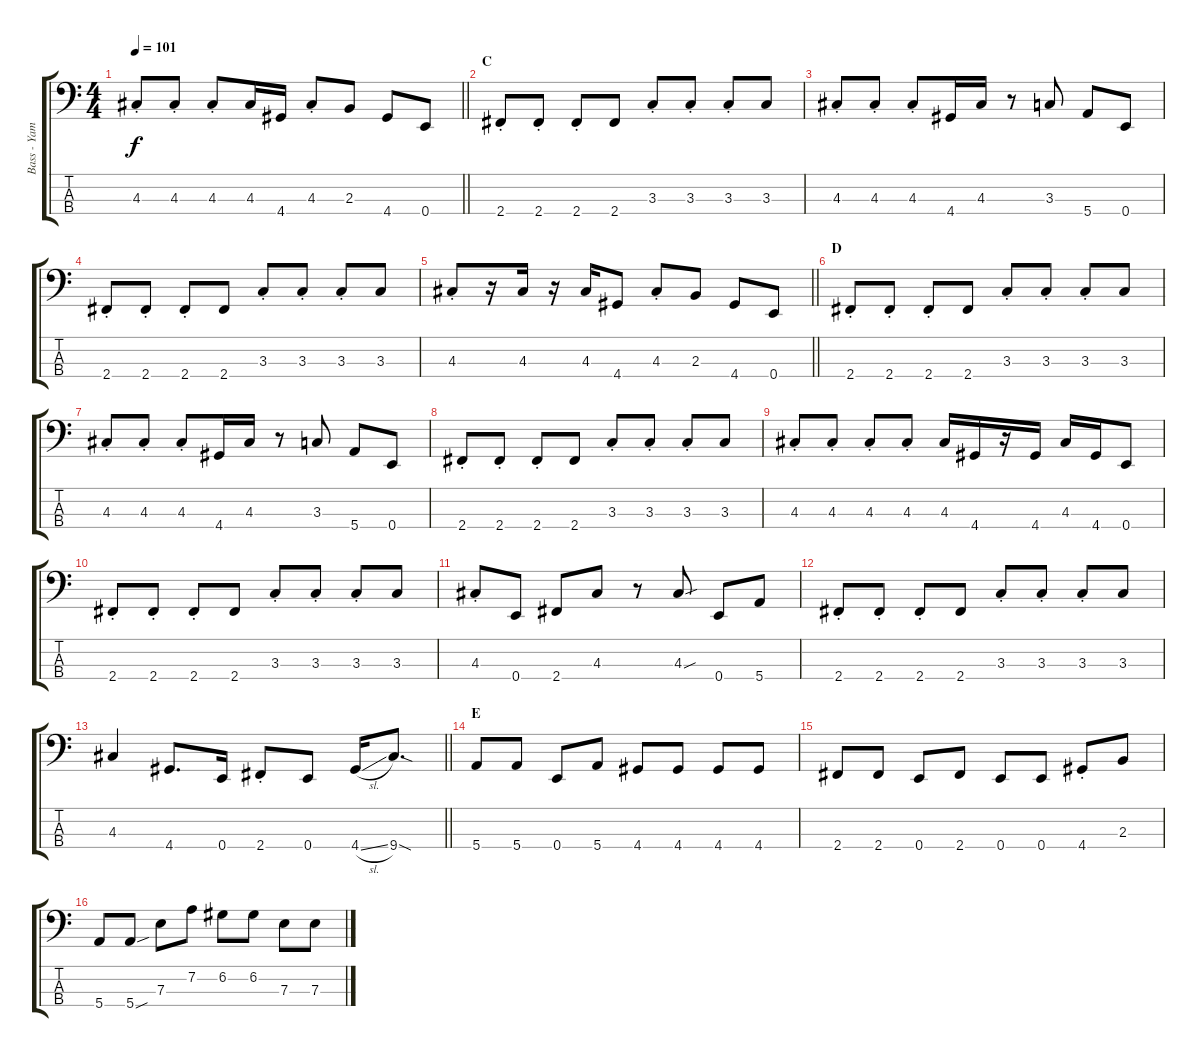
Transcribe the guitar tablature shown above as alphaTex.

\track ("Bass - Yamada" "Bass - Yam") {instrument electricbasspick}
\staff {score tabs}
\tuning (G2 D2 A1 E1) {hide}
\ts (4 4)
\tempo 101
\clef f4
\barLineRight lightlight
\ks c
4.3{st}.8{dy f} 4.3{st}.8 4.3{st}.8 4.3.16 4.4.16 4.3{st}.8 2.3.8 4.4.8 0.4.8 |
\section ("" "C")
2.4{st}.8 2.4{st}.8 2.4{st}.8 2.4.8 3.3{st}.8 3.3{st}.8 3.3{st}.8 3.3.8 |
4.3{st}.8 4.3{st}.8 4.3{st}.8 4.4.16 4.3.16 r.8 3.3.8 5.4.8 0.4.8 |
2.4{st}.8 2.4{st}.8 2.4{st}.8 2.4.8 3.3{st}.8 3.3{st}.8 3.3{st}.8 3.3.8 |
\barLineRight lightlight
4.3{st}.8 r.16 4.3.16 r.16 4.3.16 4.4.8 4.3{st}.8 2.3.8 4.4.8 0.4.8 |
\section ("" "D")
2.4{st}.8 2.4{st}.8 2.4{st}.8 2.4.8 3.3{st}.8 3.3{st}.8 3.3{st}.8 3.3.8 |
4.3{st}.8 4.3{st}.8 4.3{st}.8 4.4.16 4.3.16 r.8 3.3.8 5.4.8 0.4.8 |
2.4{st}.8 2.4{st}.8 2.4{st}.8 2.4.8 3.3{st}.8 3.3{st}.8 3.3{st}.8 3.3.8 |
4.3{st}.8 4.3{st}.8 4.3{st}.8 4.3{st}.8 4.3.16 4.4.16 r.16 4.4.16 4.3.16 4.4.16 0.4.8 |
2.4{st}.8 2.4{st}.8 2.4{st}.8 2.4.8 3.3{st}.8 3.3{st}.8 3.3{st}.8 3.3.8 |
4.3{st}.8 0.4.8 2.4.8 4.3.8 r.8 4.3{sou}.8 0.4.8 5.4.8 |
2.4{st}.8 2.4{st}.8 2.4{st}.8 2.4.8 3.3{st}.8 3.3{st}.8 3.3{st}.8 3.3.8 |
\barLineRight lightlight
4.3.4 4.4.8{d} 0.4.16 2.4{st}.8 0.4.8 4.4{sl}.16 9.4{sod}.8{d} |
\section ("" "E")
5.4.8 5.4.8 0.4.8 5.4.8 4.4.8 4.4.8 4.4.8 4.4.8 |
2.4.8 2.4.8 0.4.8 2.4.8 0.4.8 0.4.8 4.4{st}.8 2.3.8 |
5.4.8 5.4{sou}.8 7.3.8 7.2.8 6.2.8 6.2.8 7.3.8 7.3.8
